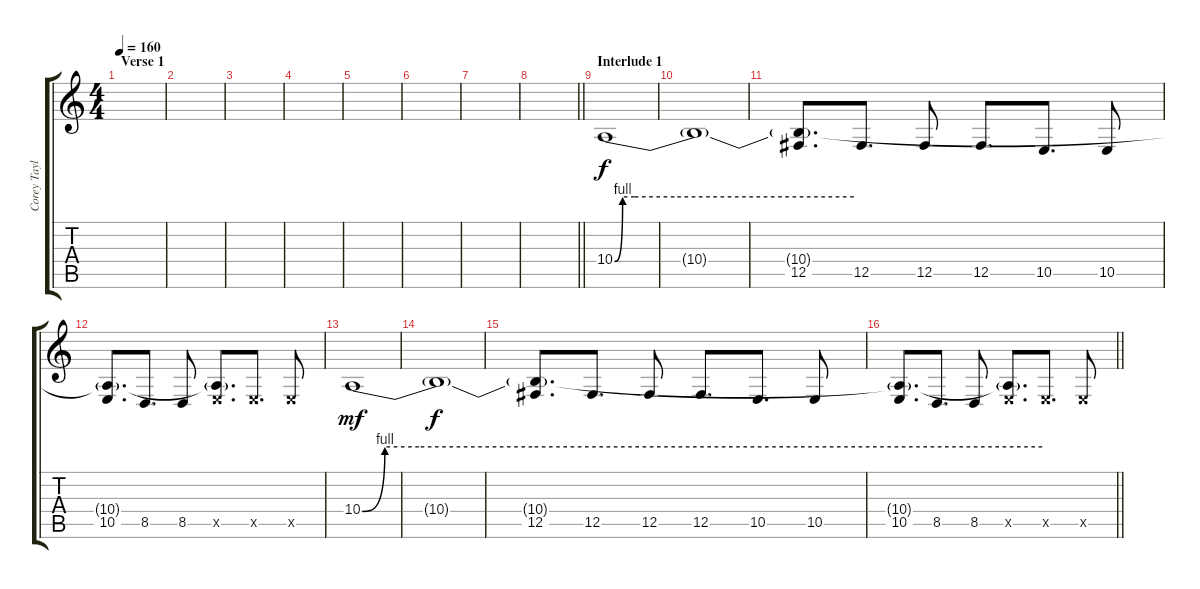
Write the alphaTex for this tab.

\track ("Corey Taylor" "Corey Tayl") {instrument lead2sawtooth}
\staff {score tabs}
\tuning (Db4 Ab3 E3 B2 Gb2 B1) {hide}
\ts (4 4)
\section ("" "Verse 1")
\tempo 160
\clef g2
\ks c
|
|
|
|
|
|
|
\barLineRight lightlight
|
\section ("" "Interlude 1")
10.4{be (custom 0 0 2 4 5 4 15 4 60 4)}.1 |
10.4{t}.1{dy f} |
(10.4{t} 12.5).8{d} 12.5.8{d} 12.5.8 12.5.8{d} 10.5.8{d} 10.5.8 |
(10.4{t} 10.5).8{d} 8.5.8{d} 8.5.8 (10.4{t} 10.5{x}).8{d} 10.5{x}.8{d} 10.5{x}.8 |
10.4{be (custom 0 0 2 4 5 4 15 4 60 4)}.1{dy mf} |
10.4{t}.1{dy f} |
(10.4{t} 12.5).8{d} 12.5.8{d} 12.5.8 12.5.8{d} 10.5.8{d} 10.5.8 |
\barLineRight lightlight
(10.4{t} 10.5).8{d} 8.5.8{d} 8.5.8 (10.4{t} 10.5{x}).8{d} 10.5{x}.8{d} 10.5{x}.8
